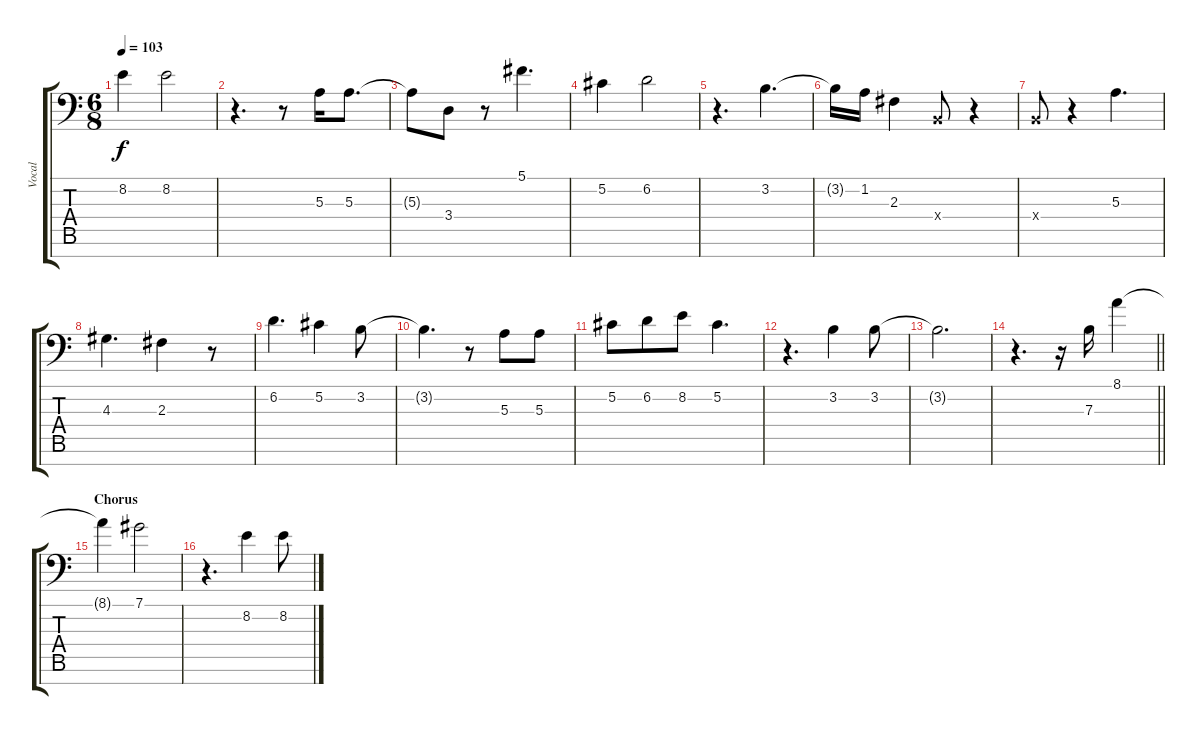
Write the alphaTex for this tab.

\track ("Vocal" "Vocal") {instrument lead6voice}
\staff {score tabs}
\tuning (Db4 Ab3 E3 B2 Gb2 Db2 Gb1) {hide}
\ts (6 8)
\tempo 103
\clef f4
\ks c
8.2{t}.4{dy f} 8.2.2 |
r.4{d} r.8 5.3.16 5.3.8{d} |
5.3{t}.8 3.4.8 r.8 5.1.4{d} |
5.2.4 6.2.2 |
r.4{d} 3.2.4{d} |
3.2{t}.16 1.2.16 2.3.4 0.4{x}.8 r.4 |
0.4{x}.8 r.4 5.3.4{d} |
4.3.4{d} 2.3.4 r.8 |
6.2.4{d} 5.2.4 3.2.8 |
3.2{t}.4{d} r.8 5.3.8 5.3.8 |
5.2.8 6.2.8 8.2.8 5.2.4{d} |
r.4{d} 3.2.4 3.2.8 |
3.2{t}.2{d} |
\barLineRight lightlight
r.4{d} r.16 7.3.16 8.1.4 |
\section ("" "Chorus")
8.1{t}.4 7.1.2 |
r.4{d} 8.2.4 8.2.8
